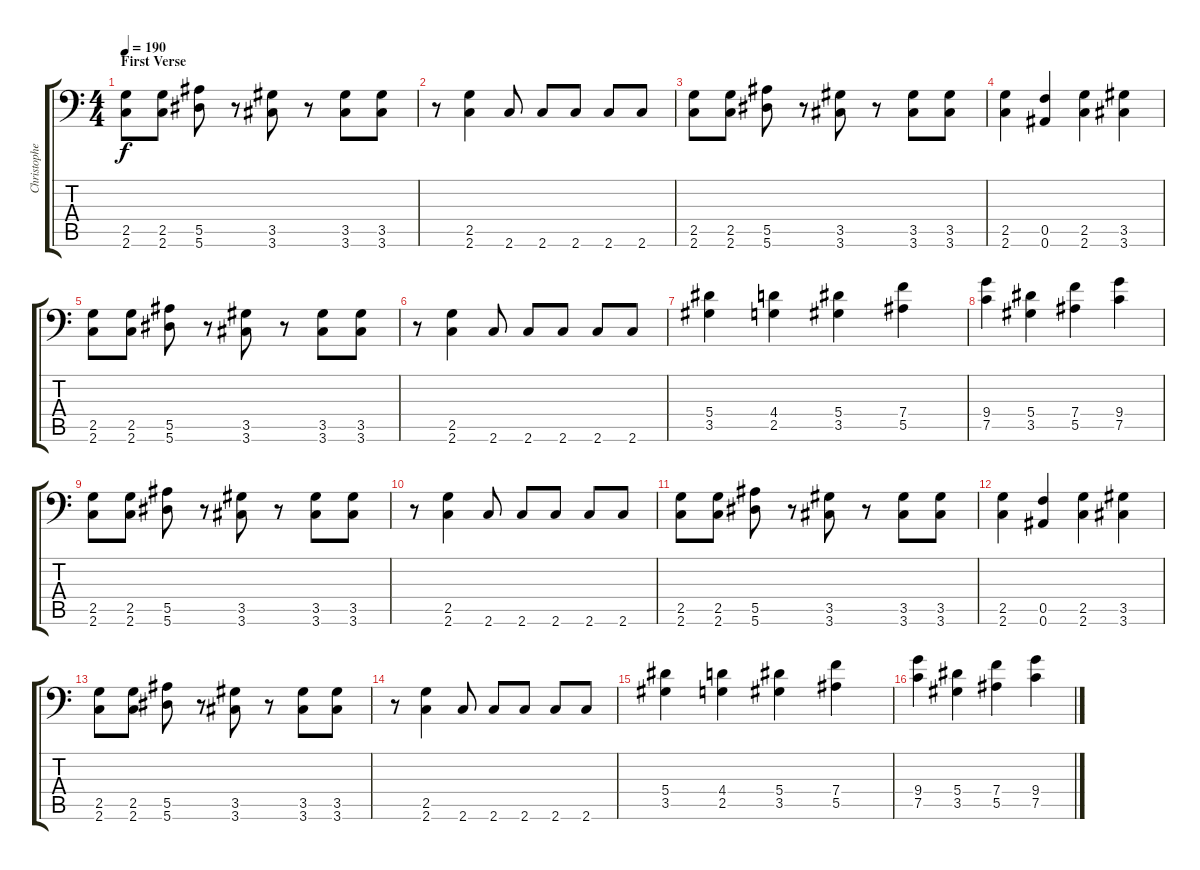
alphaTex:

\track ("Christopher Amott Ry." "Christophe") {instrument distortionguitar}
\staff {score tabs}
\tuning (C4 G3 Eb3 Bb2 F2 Bb1) {hide}
\ts (4 4)
\section ("" "First Verse")
\tempo 190
\clef f4
\ks c
(2.5 2.6).8{dy f} (2.5 2.6).8 (5.5 5.6).8 r.8 (3.5 3.6).8 r.8 (3.5 3.6).8 (3.5 3.6).8 |
r.8 (2.5 2.6).4 2.6.8 2.6.8 2.6.8 2.6.8 2.6.8 |
(2.5 2.6).8 (2.5 2.6).8 (5.5 5.6).8 r.8 (3.5 3.6).8 r.8 (3.5 3.6).8 (3.5 3.6).8 |
(2.5 2.6).4 (0.5 0.6).4 (2.5 2.6).4 (3.5 3.6).4 |
(2.5 2.6).8 (2.5 2.6).8 (5.5 5.6).8 r.8 (3.5 3.6).8 r.8 (3.5 3.6).8 (3.5 3.6).8 |
r.8 (2.5 2.6).4 2.6.8 2.6.8 2.6.8 2.6.8 2.6.8 |
(5.4 3.5).4 (4.4 2.5).4 (5.4 3.5).4 (7.4 5.5).4 |
(9.4 7.5).4 (5.4 3.5).4 (7.4 5.5).4 (9.4 7.5).4 |
(2.5 2.6).8 (2.5 2.6).8 (5.5 5.6).8 r.8 (3.5 3.6).8 r.8 (3.5 3.6).8 (3.5 3.6).8 |
r.8 (2.5 2.6).4 2.6.8 2.6.8 2.6.8 2.6.8 2.6.8 |
(2.5 2.6).8 (2.5 2.6).8 (5.5 5.6).8 r.8 (3.5 3.6).8 r.8 (3.5 3.6).8 (3.5 3.6).8 |
(2.5 2.6).4 (0.5 0.6).4 (2.5 2.6).4 (3.5 3.6).4 |
(2.5 2.6).8 (2.5 2.6).8 (5.5 5.6).8 r.8 (3.5 3.6).8 r.8 (3.5 3.6).8 (3.5 3.6).8 |
r.8 (2.5 2.6).4 2.6.8 2.6.8 2.6.8 2.6.8 2.6.8 |
(5.4 3.5).4 (4.4 2.5).4 (5.4 3.5).4 (7.4 5.5).4 |
(9.4 7.5).4 (5.4 3.5).4 (7.4 5.5).4 (9.4 7.5).4
